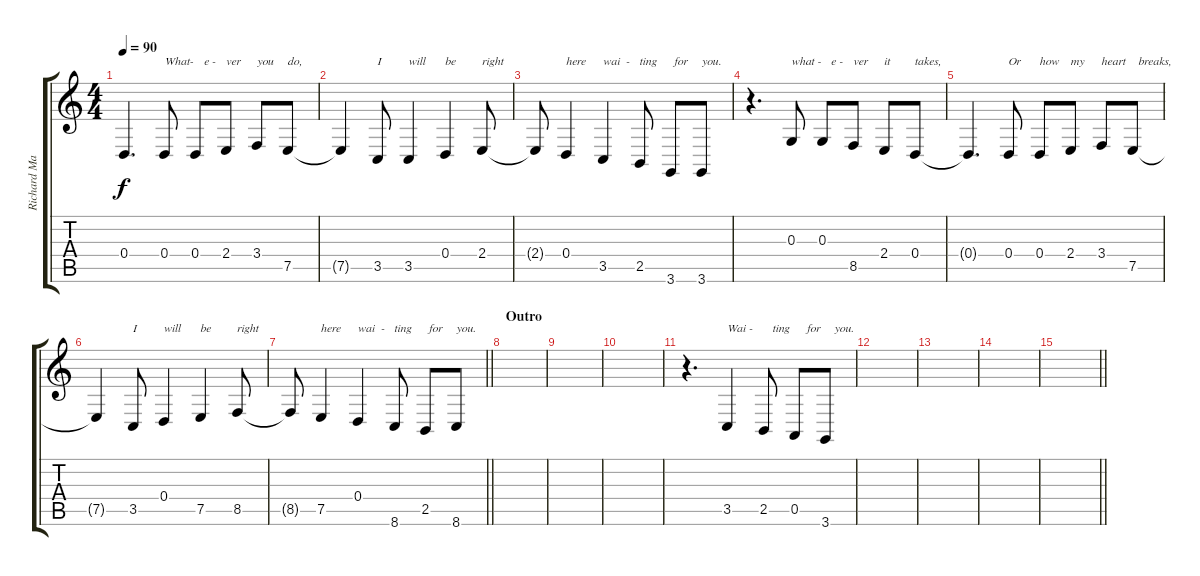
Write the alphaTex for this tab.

\track ("Richard Marx (Vocals)" "Richard Ma") {instrument lead8bassandlead}
\staff {score tabs}
\tuning (E4 B3 G3 D3 A2 E2) {hide}
\ts (4 4)
\tempo 90
\clef g2
\ks c
0.4{t}.4{d dy f} 0.4.8{txt "What-"} 0.4.8{txt "   e -"} 2.4.8{txt "ver"} 3.4.8{txt "you"} 7.5.8{txt "do,"} |
7.5{t}.4 3.5.8{txt "I"} 3.5.4{txt "will"} 0.4.4{txt "be"} 2.4.8{txt "right"} |
2.4{t}.8 0.4.4{txt "here"} 3.5.4{txt "wai  -"} 2.5.8{txt "ting"} 3.6.8{txt " for"} 3.6.8{txt "you."} |
r.4{d} 0.3.8{txt "what -"} 0.3.8{txt "   e -"} 8.5.8{txt "ver"} 2.4.8{txt "it"} 0.4.8{txt "takes,"} |
0.4{t}.4{d} 0.4.8{txt "Or"} 0.4.8{txt "how"} 2.4.8{txt "my"} 3.4.8{txt "heart"} 7.5.8{txt "  breaks,"} |
7.5{t}.4 3.5.8{txt "I"} 0.4.4{txt "will"} 7.5.4{txt "be"} 8.5.8{txt "right"} |
\barLineRight lightlight
8.5{t}.8 7.5.4{txt "here"} 0.4.4{txt "wai  -"} 8.6.8{txt "ting"} 2.5.8{txt " for"} 8.6.8{txt "you."} |
\section ("" "Outro")
|
|
|
r.4{d} 3.5.4{txt "Wai -"} 2.5.8{txt "   ting"} 0.5.8{txt "    for"} 3.6.8{txt "   you."} |
|
|
|
\barLineRight lightlight
